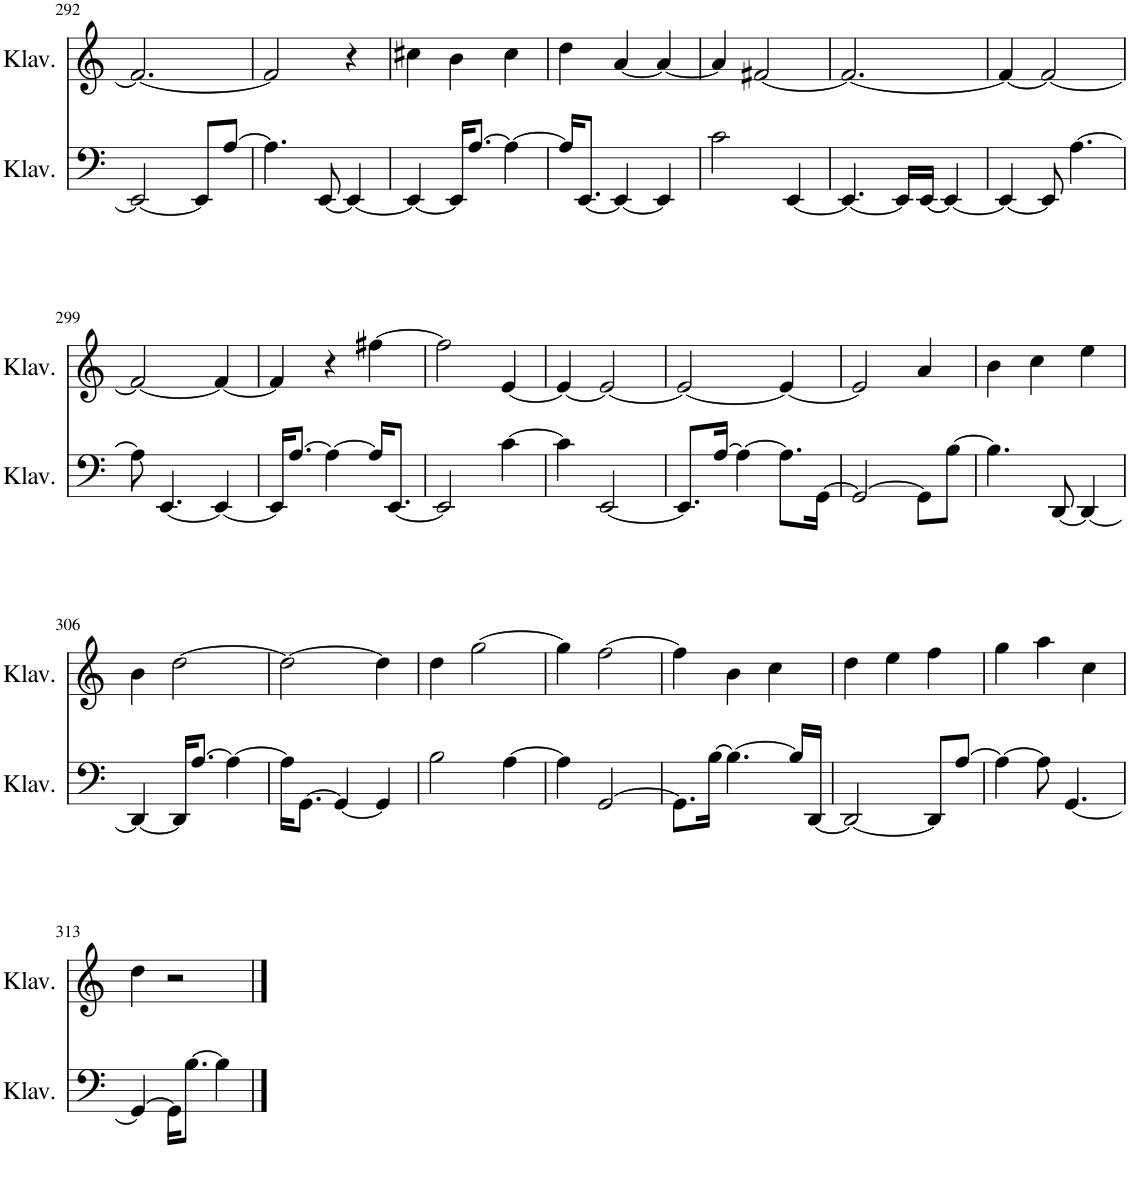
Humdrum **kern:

**kern	**kern
*part2	*part1
*staff2	*staff1
*I"Klavier	*I"Klavier
*I'Klav.	*I'Klav.
!!LO:PB:g=z
*clefF4	*clefG2
*k[]	*k[]
*M3/4	*M3/4
=292	=292
2EE/_	2.f#/_
8EE/L]	.
[8A/J	.
=293	=293
4.A\]	2f#/]
[8EE/	.
4EE/_	4r
=294	=294
4EE/_	4cc#X\
16EE/KL]	4b\
[8.A/J	.
4A\_	4cc#\
=295	=295
16A/KL]	4dd\
[8.EE/J	.
4EE/_	[4a/
4EE/]	4a/_
=296	=296
2c\	4a/]
.	[2f#X/
[4EE/	.
=297	=297
4.EE/_	2.f#/_
16EE/LL]	.
[16EE/JJ	.
4EE/_	.
=298	=298
4EE/_	4f#/_
8EE/]	2f#/_
[4.A\	.
!!LO:LB:g=z
=299	=299
8A\]	2f#/_
[4.EE/	.
4EE/_	4f#/_
=300	=300
16EE/KL]	4f#/]
[8.A/J	.
4A\_	4r
16A/KL]	[4ff#X\
[8.EE/J	.
=301	=301
2EE/]	2ff#\]
[4c\	[4e/
=302	=302
4c\]	4e/_
[2EE/	2e/_
=303	=303
8.EE/L]	2e/_
[16A/Jk	.
4A\_	.
8.A\L]	4e/_
[16GG\Jk	.
=304	=304
2GG/_	2e/]
8GG\L]	4a/
[8B\J	.
=305	=305
4.B\]	4b\
.	4cc\
[8DD/	.
4DD/_	4ee\
!!LO:LB:g=z
=306	=306
4DD/_	4b\
16DD/KL]	[2dd\
[8.A/J	.
4A\_	.
=307	=307
16A\KL]	2dd\_
[8.GG\J	.
4GG/_	.
4GG/]	4dd\]
=308	=308
2B\	4dd\
.	[2gg\
[4A\	.
=309	=309
4A\]	4gg\]
[2GG/	[2ff\
=310	=310
8.GG\L]	4ff\]
[16B\Jk	.
4.B\_	4b\
.	4cc\
16B/LL]	.
[16DD/JJ	.
=311	=311
2DD/_	4dd\
.	4ee\
8DD/L]	4ff\
[8A/J	.
=312	=312
4A\_	4gg\
8A\]	4aa\
[4.GG/	.
.	4cc\
!!LO:LB:g=z
=313	=313
4GG/_	4dd\
16GG\KL]	2r
[8.B\J	.
4B\]	.
==	==
*-	*-
